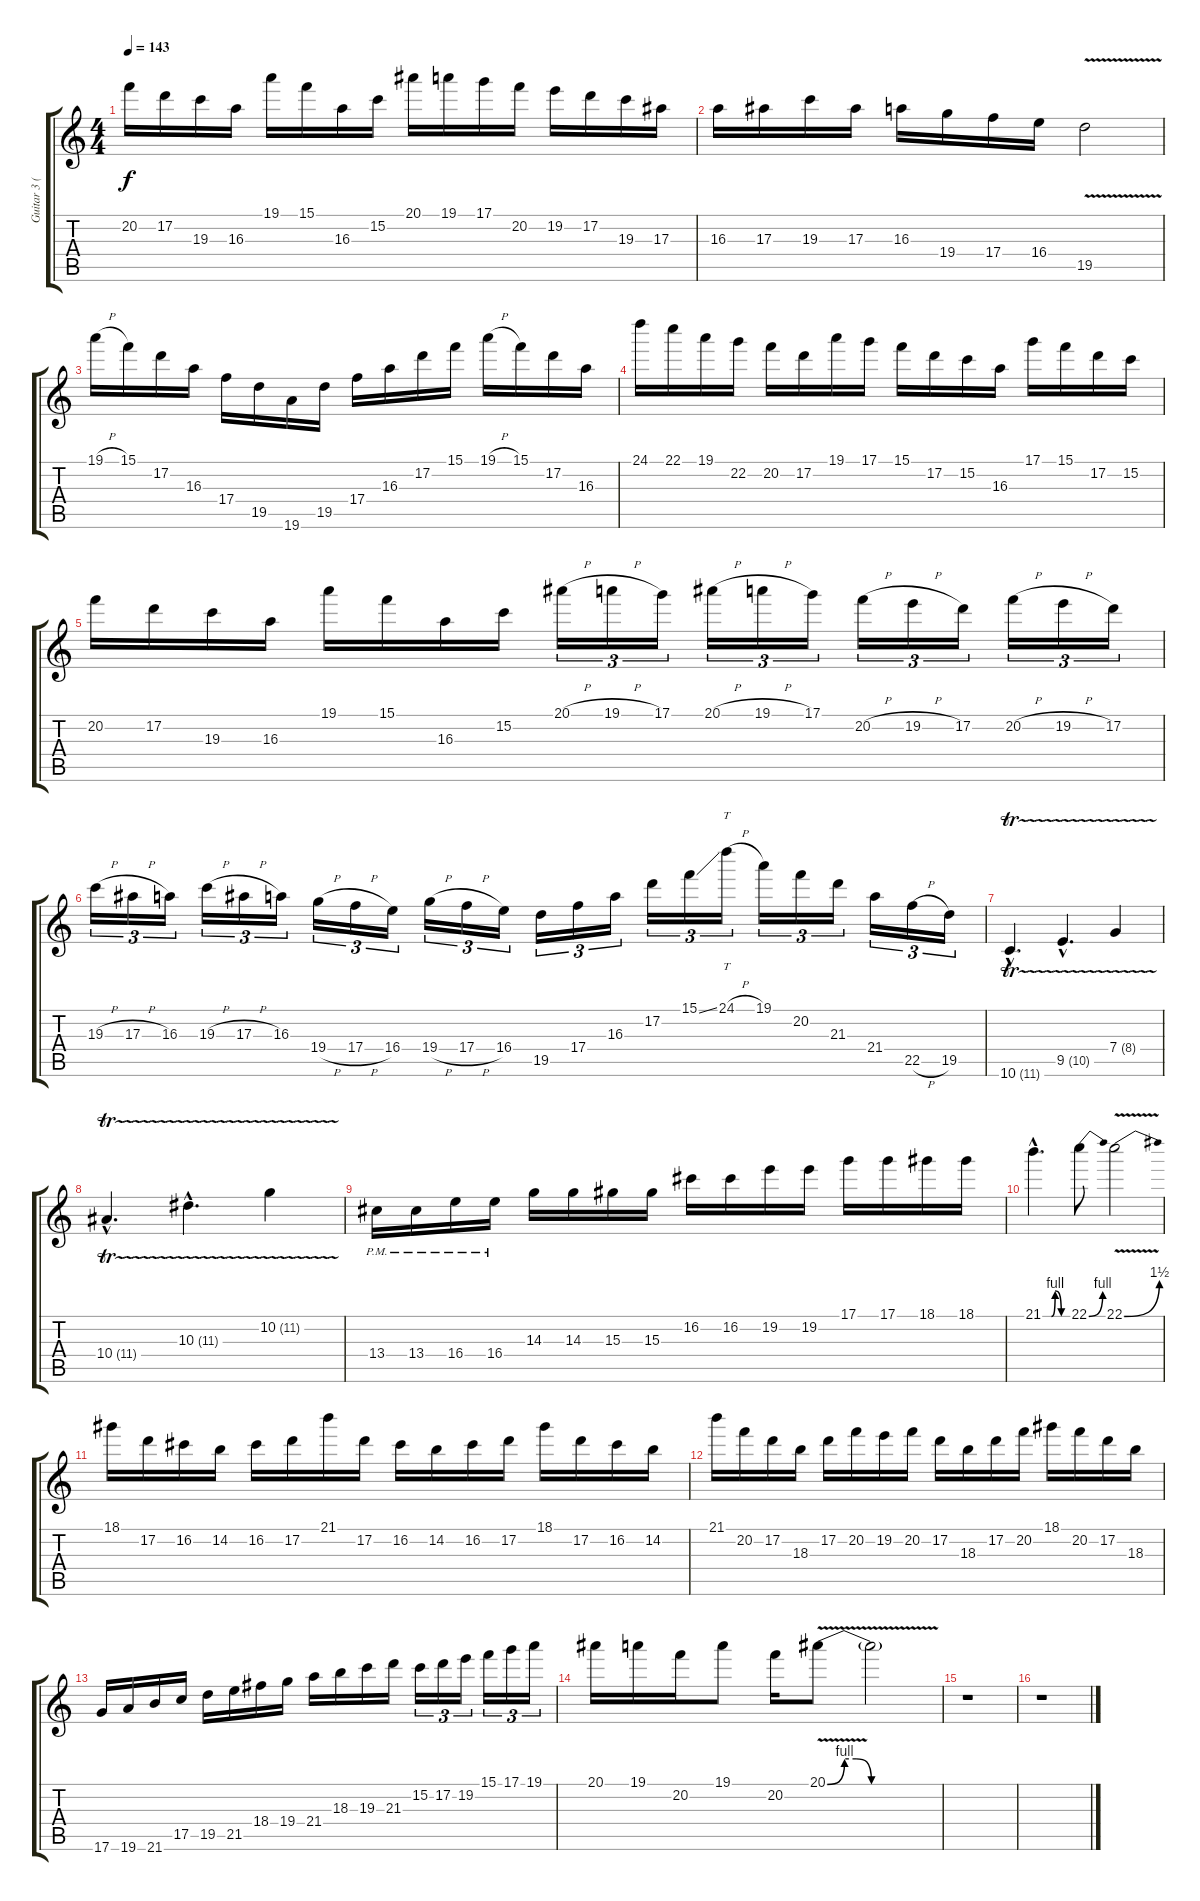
\track ("Guitar 3 (Lead)" "Guitar 3 (") {instrument overdrivenguitar}
\staff {score tabs}
\tuning (D4 A3 F3 C3 G2 D2) {hide}
\ts (4 4)
\tempo 143
\clef g2
\ks c
20.2.16{dy f} 17.2.16 19.3.16 16.3.16 19.1.16 15.1.16 16.3.16 15.2.16 20.1.16 19.1.16 17.1.16 20.2.16 19.2.16 17.2.16 19.3.16 17.3.16 |
16.3.16 17.3.16 19.3.16 17.3.16 16.3.16 19.4.16 17.4.16 16.4.16 19.5{v}.2 |
19.1{h}.16 15.1.16 17.2.16 16.3.16 17.4.16 19.5.16 19.6.16 19.5.16 17.4.16 16.3.16 17.2.16 15.1.16 19.1{h}.16 15.1.16 17.2.16 16.3.16 |
24.1.16 22.1.16 19.1.16 22.2.16 20.2.16 17.2.16 19.1.16 17.1.16 15.1.16 17.2.16 15.2.16 16.3.16 17.1.16 15.1.16 17.2.16 15.2.16 |
20.2.16 17.2.16 19.3.16 16.3.16 19.1.16 15.1.16 16.3.16 15.2.16 20.1{h}.16{tu (3 2)} 19.1{h}.16{tu (3 2)} 17.1.16{tu (3 2)} 20.1{h}.16{tu (3 2)} 19.1{h}.16{tu (3 2)} 17.1.16{tu (3 2)} 20.2{h}.16{tu (3 2)} 19.2{h}.16{tu (3 2)} 17.2.16{tu (3 2)} 20.2{h}.16{tu (3 2)} 19.2{h}.16{tu (3 2)} 17.2.16{tu (3 2)} |
19.3{h}.16{tu (3 2)} 17.3{h}.16{tu (3 2)} 16.3.16{tu (3 2)} 19.3{h}.16{tu (3 2)} 17.3{h}.16{tu (3 2)} 16.3.16{tu (3 2)} 19.4{h}.16{tu (3 2)} 17.4{h}.16{tu (3 2)} 16.4.16{tu (3 2)} 19.4{h}.16{tu (3 2)} 17.4{h}.16{tu (3 2)} 16.4.16{tu (3 2)} 19.5.16{tu (3 2)} 17.4.16{tu (3 2)} 16.3.16{tu (3 2)} 17.2.16{tu (3 2)} 15.1{ss}.16{tu (3 2)} 24.1{h}.16{tt tu (3 2)} 19.1.16{tu (3 2)} 20.2.16{tu (3 2)} 21.3.16{tu (3 2)} 21.4.16{tu (3 2)} 22.5{h}.16{tu (3 2)} 19.5.16{tu (3 2)} |
10.6{tr (11 32) hac}.4{d volume 15} 9.5{tr (10 32) hac}.4{d} 7.4{tr (8 32)}.4 |
10.4{tr (11 32) hac}.4{d} 10.3{tr (11 32) hac}.4{d} 10.2{tr (11 32)}.4 |
13.4{pm}.16 13.4{pm}.16 16.4{pm}.16 16.4{pm}.16 14.3.16 14.3.16 15.3.16 15.3.16 16.2.16 16.2.16 19.2.16 19.2.16 17.1.16 17.1.16 18.1.16 18.1.16 |
21.1{be (custom 0 0 21 0 30 4 45 0 60 0) hac}.4{d} 22.1{be (bend 0 0 60 4)}.8 22.1{be (bend 0 0 60 6) v}.2 |
18.1.16 17.2.16 16.2.16 14.2.16 16.2.16 17.2.16 21.1.16 17.2.16 16.2.16 14.2.16 16.2.16 17.2.16 18.1.16 17.2.16 16.2.16 14.2.16 |
21.1.16 20.2.16 17.2.16 18.3.16 17.2.16 20.2.16 19.2.16 20.2.16 17.2.16 18.3.16 17.2.16 20.2.16 18.1.16 20.2.16 17.2.16 18.3.16 |
17.6.16 19.6.16 21.6.16 17.5.16 19.5.16 21.5.16 18.4.16 19.4.16 21.4.16 18.3.16 19.3.16 21.3.16 15.2.16{tu (3 2)} 17.2.16{tu (3 2)} 19.2.16{tu (3 2)} 15.1.16{tu (3 2)} 17.1.16{tu (3 2)} 19.1.16{tu (3 2)} |
20.1.16 19.1.16 20.2.16 19.1.8 20.2.16 20.1{be (custom 0 0 9 4 15 4 23 0 31 0 45 0 60 0) v}.8 20.1{t}.2 |
r.1 |
r.1
